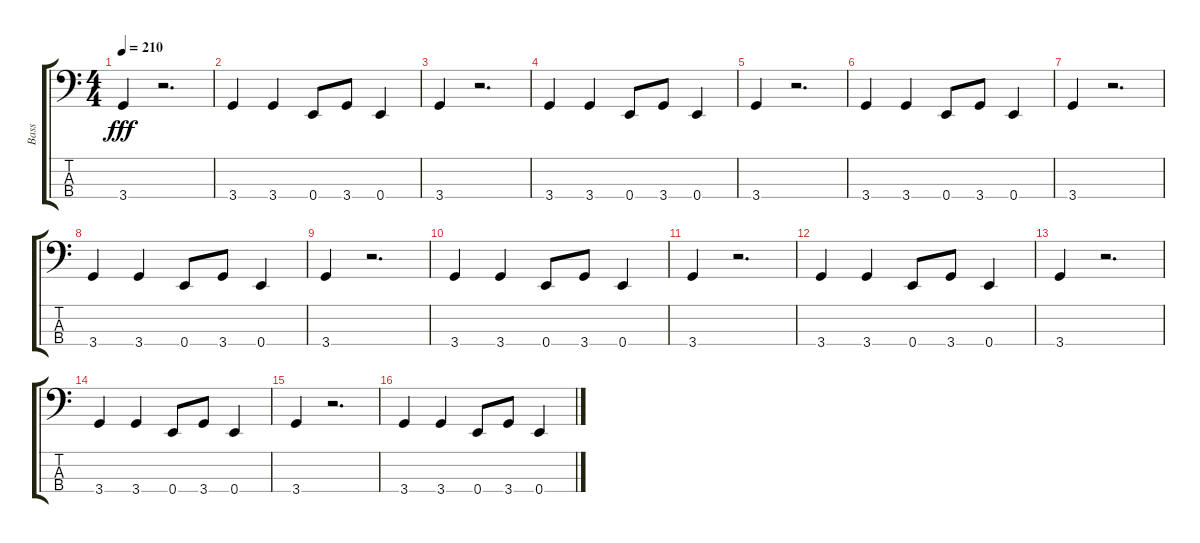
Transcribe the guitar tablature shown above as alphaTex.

\track ("Bass" "Bass") {instrument electricbasspick}
\staff {score tabs}
\tuning (G2 D2 A1 E1) {hide}
\ts (4 4)
\tempo 210
\clef f4
\ks c
3.4.4{dy fff} r.2{d} |
3.4.4 3.4.4 0.4.8 3.4.8 0.4.4 |
3.4.4 r.2{d} |
3.4.4 3.4.4 0.4.8 3.4.8 0.4.4 |
3.4.4 r.2{d} |
3.4.4 3.4.4 0.4.8 3.4.8 0.4.4 |
3.4.4 r.2{d} |
3.4.4 3.4.4 0.4.8 3.4.8 0.4.4 |
3.4.4 r.2{d} |
3.4.4 3.4.4 0.4.8 3.4.8 0.4.4 |
3.4.4 r.2{d} |
3.4.4 3.4.4 0.4.8 3.4.8 0.4.4 |
3.4.4 r.2{d} |
3.4.4 3.4.4 0.4.8 3.4.8 0.4.4 |
3.4.4 r.2{d} |
3.4.4 3.4.4 0.4.8 3.4.8 0.4.4
